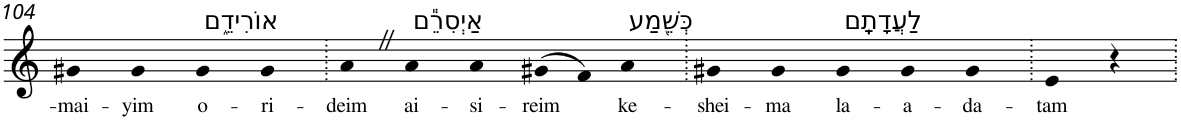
**kern	**text
*part1	*part1
*staff1	*staff1
*I"Piano	*
*I'Pno	*
!!LO:PB:g=z
*clefG2	*
*k[]	*
=104	=104
!	!LO:LY:b
4g#X	-mai-
!	!LO:LY:b
4g#	-yim
!LO:TX:a:t=אוֹרִידֵ֑ם	!
!	!LO:LY:b
4g#	o-
!	!LO:LY:b
4g#	-ri-
=105.	=105.
!	!LO:LY:b
4aZ	-deim
!LO:TX:a:t=אַיְסִרֵ֕ם	!
!	!LO:LY:b
4a	ai-
!	!LO:LY:b
4a	-si-
!	!LO:LY:b
(>8g#X	-reim
8f)	.
!LO:TX:a:t=כְּשֵׁ֖מַע	!
!	!LO:LY:b
4a	ke-
=106.	=106.
!	!LO:LY:b
4g#X	-shei-
!	!LO:LY:b
4g#	-ma
!LO:TX:a:t=לַעֲדָתָֽם	!
!	!LO:LY:b
4g#	la-
!	!LO:LY:b
4g#	-a-
!	!LO:LY:b
4g#	-da-
=107.	=107.
!	!LO:LY:b
4e	-tam
4r	.
=.	=.
*-	*-
